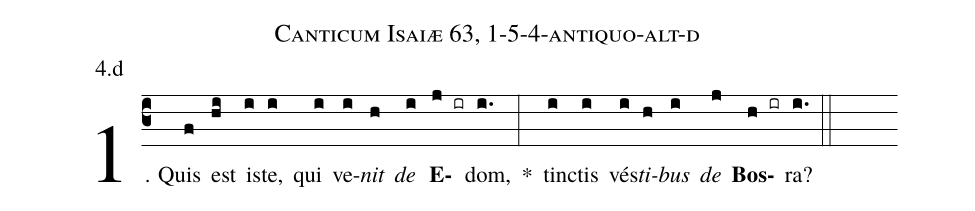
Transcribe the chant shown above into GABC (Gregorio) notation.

name: Canticum Isaiæ 63, 1-5-4-antiquo-alt-d;
annotation: 4.d;
%%
(c3)1. Quis(f) est(hi) is(i)te,(i) qui(i) ve(i)<i>nit</i>(h) <i>de</i>(i) <b>E</b>(j ir)dom,(i.) *(:) tinc(i)tis(i) vés(i)<i>ti</i>(h)<i>bus</i>(i) <i>de</i>(j) <b>Bos</b>(h ir)ra?(i.) (::)
